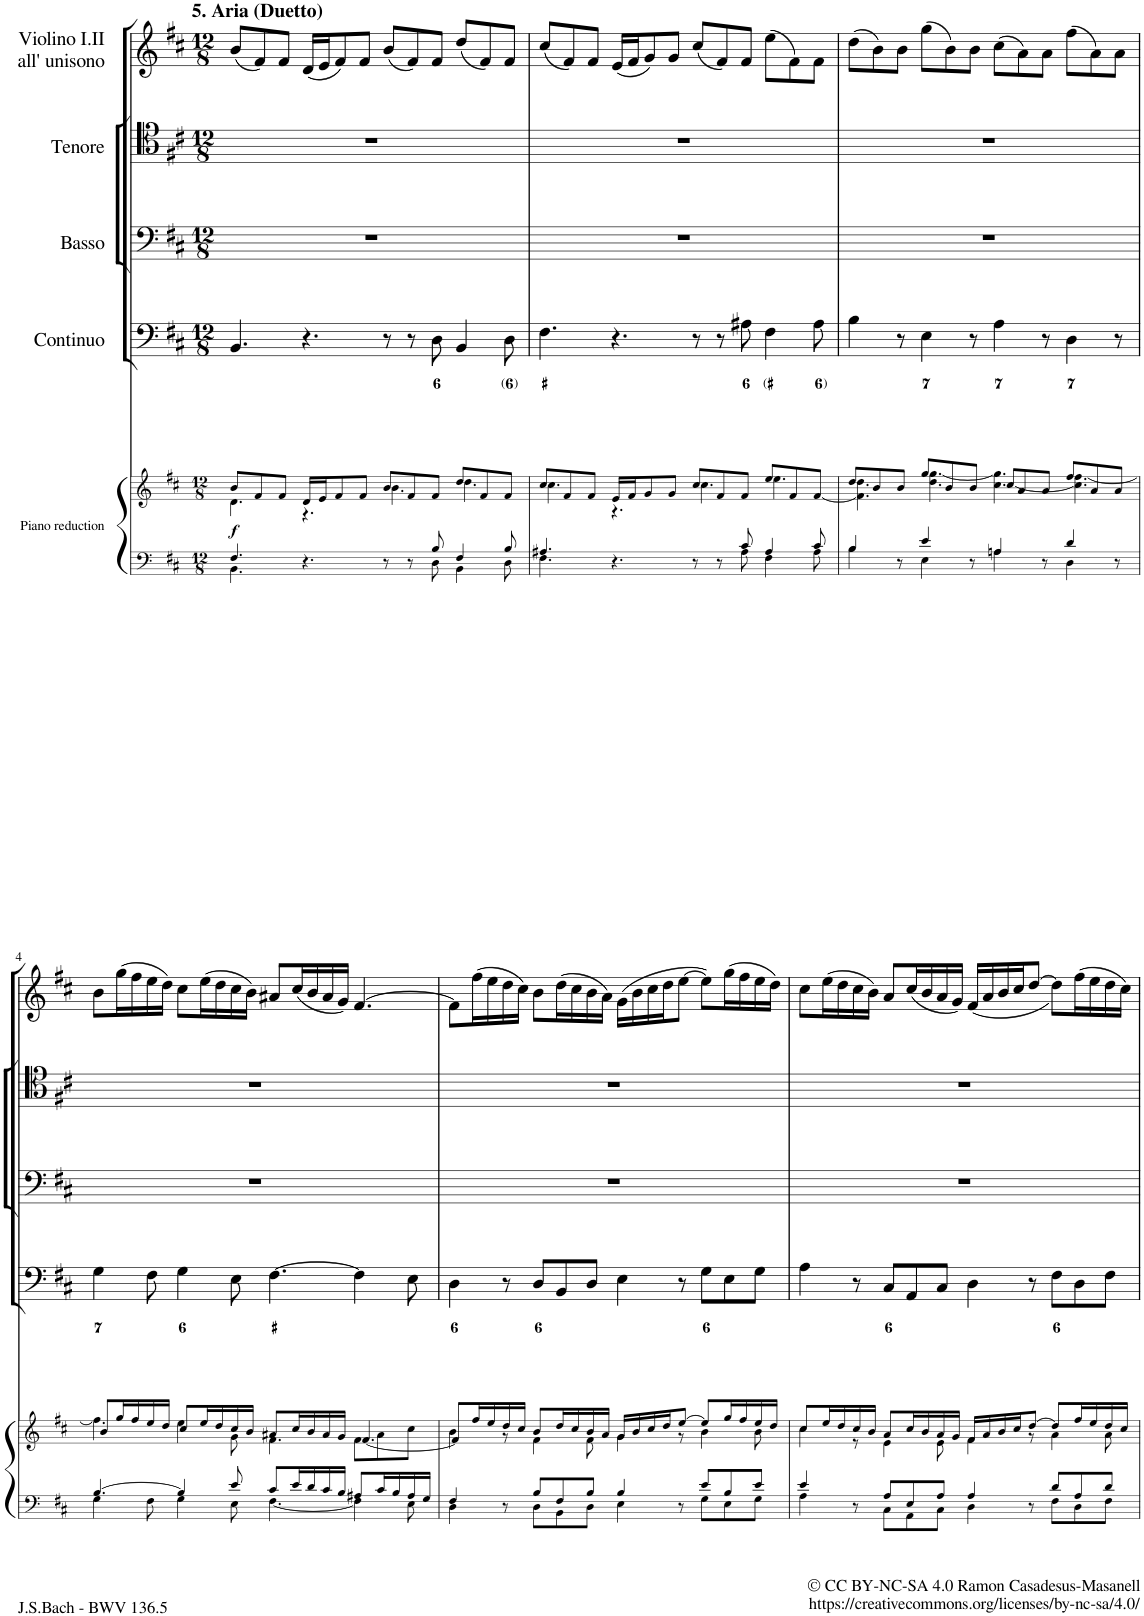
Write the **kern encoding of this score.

**kern	**kern	**dynam	**kern	**kern	**kern	**kern
*part5	*part5	*part5	*part4	*part3	*part2	*part1
*staff6	*staff5	*staff5/6	*staff4	*staff3	*staff2	*staff1
*I"Piano reduction	*	*	*I"Continuo	*I"Basso	*I"Tenore	*I"Violino I.II all' unisono
*I'Pno	*	*	*	*	*	*I'Vln
*stria5	*stria5	*	*	*	*	*
*clefF4	*clefG2	*	*clefF4	*clefF4	*clefC4	*clefG2
*k[f#c#]	*k[f#c#]	*	*k[f#c#]	*k[f#c#]	*k[f#c#]	*k[f#c#]
*M12/8	*M12/8	*	*M12/8	*M12/8	*M12/8	*M12/8
=1	=1	=1	=1	=1	=1	=1
*^	*^	*	*	*	*	*
!	!	!	!	!	!	!	!	!LO:TX:a:B:t=5. Aria (Duetto)
!	!	!	!	!LO:DY:b	!	!	!	!
4.F#/	4.BB\	8b/L	4.d\	f	4.BB/	1.r	1.r	(8b/L
.	.	8f#/	.	.	.	.	.	8f#/)
.	.	8f#/J	.	.	.	.	.	8f#/J
4.r	4.ryy	16d/LL	4.r	.	4.r	.	.	(16d/LL
.	.	16e/J	.	.	.	.	.	16e/J
.	.	8f#/	.	.	.	.	.	8f#/)
.	.	8f#/J	.	.	.	.	.	8f#/J
8r	8ryy	8b/L	4.b\	.	8r	.	.	(8b/L
8r	8ryy	8f#/	.	.	8r	.	.	8f#/)
8B/	8D\	8f#/J	.	.	8D\	.	.	8f#/J
4F#/	4BB\	8dd/L	4.dd\	.	4BB/	.	.	(8dd/L
.	.	8f#/	.	.	.	.	.	8f#/)
8B/	8D\	8f#/J	.	.	8D\	.	.	8f#/J
=2	=2	=2	=2	=2	=2	=2	=2	=2
4.A#X/	4.F#\	8cc#/L	4.cc#\	.	4.F#\	1.r	1.r	(8cc#/L
.	.	8f#/	.	.	.	.	.	8f#/)
.	.	8f#/J	.	.	.	.	.	8f#/J
4.r	4.ryy	16e/LL	4.r	.	4.r	.	.	(16e/LL
.	.	16f#/J	.	.	.	.	.	16f#/J
.	.	8g/	.	.	.	.	.	8g/)
.	.	8g/J	.	.	.	.	.	8g/J
8r	8ryy	8cc#/L	4.cc#\	.	8r	.	.	(8cc#/L
8r	8ryy	8f#/	.	.	8r	.	.	8f#/)
8c#/	8A#\	8f#/J	.	.	8A#X\	.	.	8f#/J
4A#/	4F#\	8ee/L	4.ee\	.	4F#\	.	.	(8ee\L
.	.	8f#/	.	.	.	.	.	8f#\)
8c#/	8A#\	[<8f#/J	.	.	8A#\	.	.	8f#\J
=3	=3	=3	=3	=3	=3	=3	=3	=3
4B/	4B\	8dd/L	4.f#\] 4.dd\	.	4B\	1.r	1.r	(8dd\L
.	.	8b/	.	.	.	.	.	8b\)
8r	8ryy	8b/J	.	.	8r	.	.	8b\J
4e/	4E\	8gg/L	4.dd\ [4.gg\	.	4E\	.	.	(8gg\L
.	.	8b/	.	.	.	.	.	8b\)
8r	8ryy	8b/J	.	.	8r	.	.	8b\J
4An/	4A\	8cc#/L	[4.cc#\ 4.gg\]	.	4A\	.	.	(8cc#\L
.	.	8a/	.	.	.	.	.	8a\)
8r	8ryy	8a/J	.	.	8r	.	.	8a\J
4d/	4D\	8ff#/L	4.cc#\] [4.ff#\	.	4D\	.	.	(8ff#\L
.	.	8a/	.	.	.	.	.	8a\)
8r	8ryy	8a/J	.	.	8r	.	.	8a\J
!!LO:LB:g=z
=4	=4	=4	=4	=4	=4	=4	=4	=4
[4.B/	4G\	8b/L	4.ff#\]	.	4G\	1.r	1.r	8b\L
.	.	16gg/L	.	.	.	.	.	(16gg\L
.	.	16ff#/	.	.	.	.	.	16ff#\
.	8F#\	16ee/	.	.	8F#\	.	.	16ee\
.	.	16dd/JJ	.	.	.	.	.	16dd\JJ)
4B/]	4G\	8cc#/L	4ee\	.	4G\	.	.	8cc#\L
.	.	16ee/L	.	.	.	.	.	(16ee\L
.	.	16dd/	.	.	.	.	.	16dd\
8e/	8E\	16cc#/	8g\	.	8E\	.	.	16cc#\
.	.	16b/JJ	.	.	.	.	.	16b\JJ)
8c#/L	[4.F#\	8a#X/L	4.f#\	.	[4.F#\	.	.	8a#X/L
16e/L	.	16cc#/L	.	.	.	.	.	(16cc#/L
16d/	.	16b/	.	.	.	.	.	16b/
16c#/	.	16a#/	.	.	.	.	.	16a#/
16B/JJ	.	16g/JJ	.	.	.	.	.	16g/JJ)
8A#X/L	4F#\]	[<4.f#/	8f#\L	.	4F#\]	.	.	[4.f#/
16c#/L	.	.	8a#\	.	.	.	.	.
16B/	.	.	.	.	.	.	.	.
16A#/	8E\	.	8cc#\J	.	8E\	.	.	.
16G/JJ	.	.	.	.	.	.	.	.
=5	=5	=5	=5	=5	=5	=5	=5	=5
4F#/	4D\	8f#/L]	4b\	.	4D\	1.r	1.r	8f#\L]
.	.	16ff#/L	.	.	.	.	.	(16ff#\L
.	.	16ee/	.	.	.	.	.	16ee\
8r	8ryy	16dd/	8r	.	8r	.	.	16dd\
.	.	16cc#/JJ	.	.	.	.	.	16cc#\JJ)
8B/L	8D\L	8b/L	4f#\	.	8D/L	.	.	8b\L
8F#/	8BB\	16dd/L	.	.	8BB/	.	.	(16dd\L
.	.	16cc#/	.	.	.	.	.	16cc#\
8B/J	8D\J	16b/	8f#\	.	8D/J	.	.	16b\
.	.	16a/JJ	.	.	.	.	.	16a\JJ)
4B/	4E\	16g/LL	4g\	.	4E\	.	.	(16g\LL
.	.	16b/	.	.	.	.	.	16b\
.	.	16cc#/	.	.	.	.	.	16cc#\
.	.	16dd/J	.	.	.	.	.	16dd\J
8r	8ryy	[8ee/J	8r	.	8r	.	.	[8ee\J
8e/L	8G\L	8ee/L]	4b\	.	8G\L	.	.	8ee\L])
8B/	8E\	16gg/L	.	.	8E\	.	.	(16gg\L
.	.	16ff#/	.	.	.	.	.	16ff#\
8e/J	8G\J	16ee/	8b\	.	8G\J	.	.	16ee\
.	.	16dd/JJ	.	.	.	.	.	16dd\JJ)
=6	=6	=6	=6	=6	=6	=6	=6	=6
4e/	4A\	8cc#/L	4cc#\	.	4A\	1.r	1.r	8cc#\L
.	.	16ee/L	.	.	.	.	.	(16ee\L
.	.	16dd/	.	.	.	.	.	16dd\
8r	8ryy	16cc#/	8r	.	8r	.	.	16cc#\
.	.	16b/JJ	.	.	.	.	.	16b\JJ)
8A/L	8C#\L	8a/L	4e\	.	8C#/L	.	.	8a/L
8E/	8AA\	16cc#/L	.	.	8AA/	.	.	(16cc#/L
.	.	16b/	.	.	.	.	.	16b/
8A/J	8C#\J	16a/	8e\	.	8C#/J	.	.	16a/
.	.	16g/JJ	.	.	.	.	.	16g/JJ)
4A/	4D\	16f#/LL	4f#\	.	4D\	.	.	(<16f#/LL
.	.	16a/	.	.	.	.	.	16a/
.	.	16b/	.	.	.	.	.	16b/
.	.	16cc#/J	.	.	.	.	.	16cc#/J
8r	8ryy	[8dd/J	8r	.	8r	.	.	[8dd/J
8d/L	8F#\L	8dd/L]	4a\	.	8F#\L	.	.	8dd\L])
8A/	8D\	16ff#/L	.	.	8D\	.	.	(16ff#\L
.	.	16ee/	.	.	.	.	.	16ee\
8d/J	8F#\J	16dd/	8a\	.	8F#\J	.	.	16dd\
.	.	16cc#/JJ	.	.	.	.	.	16cc#\JJ)
*v	*v	*	*	*	*	*	*	*
*	*v	*v	*	*	*	*	*
=	=	=	=	=	=	=
*-	*-	*-	*-	*-	*-	*-
